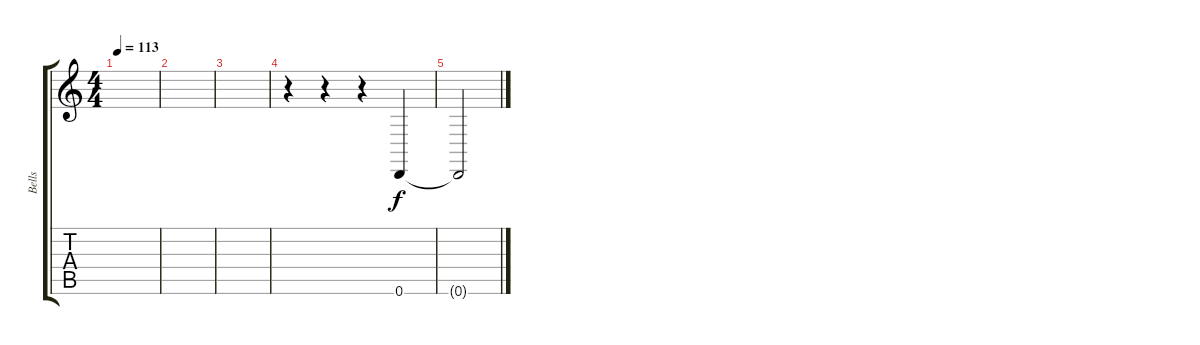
\track ("Bells" "Bells") {instrument tubularbells}
\staff {score tabs}
\tuning (E4 B3 G3 D3 A2 D2) {hide}
\ts (4 4)
\tempo 113
\clef g2
\ks c
|
|
|
r.4 r.4 r.4 0.6.4 |
0.6{t}.2
